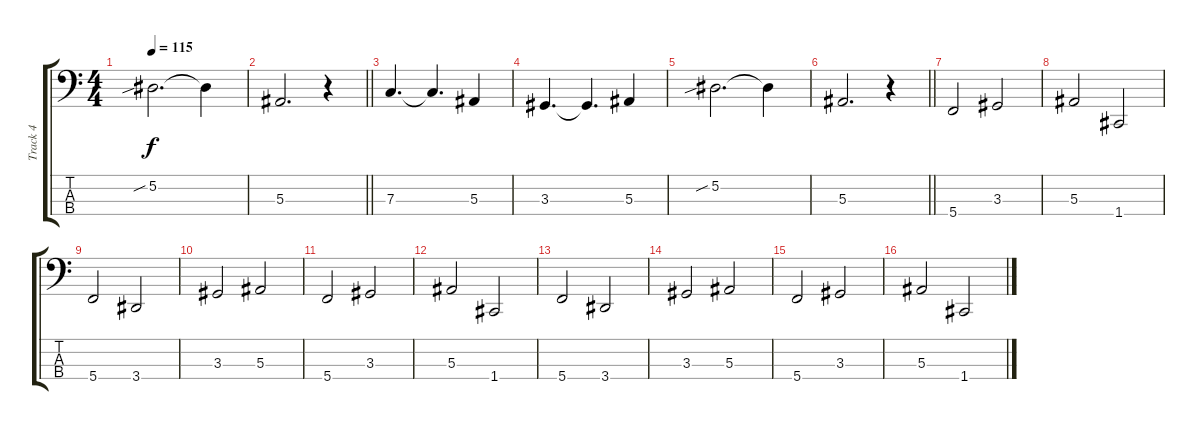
\track ("Track 4" "Track 4") {instrument electricbassfinger}
\staff {score tabs}
\tuning (Eb2 Bb1 F1 C1) {hide}
\ts (4 4)
\tempo 115
\clef f4
\ks c
5.2{sib}.2{d dy f} 5.2{t}.4 |
\barLineRight lightlight
5.3.2{d} r.4 |
7.3.4{d} 7.3{t}.4{d} 5.3.4 |
3.3.4{d} 3.3{t}.4{d} 5.3.4 |
5.2{sib}.2{d} 5.2{t}.4 |
\barLineRight lightlight
5.3.2{d} r.4 |
5.4.2 3.3.2 |
5.3.2 1.4.2 |
5.4.2 3.4.2 |
3.3.2 5.3.2 |
5.4.2 3.3.2 |
5.3.2 1.4.2 |
5.4.2 3.4.2 |
3.3.2 5.3.2 |
5.4.2 3.3.2 |
5.3.2 1.4.2
